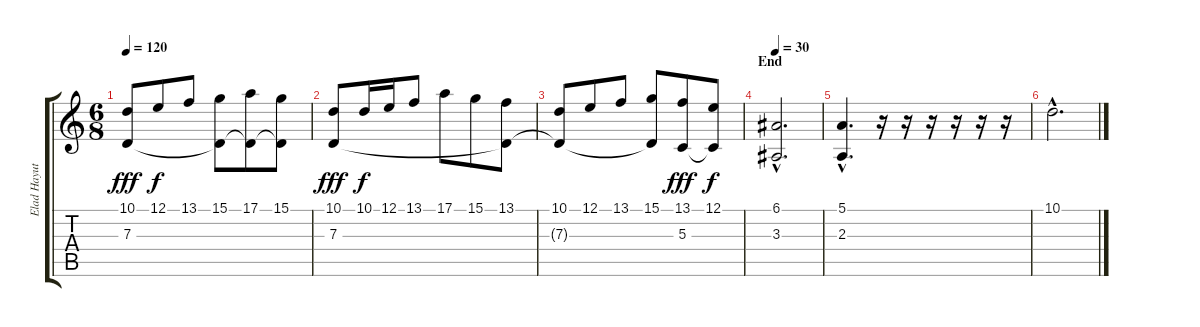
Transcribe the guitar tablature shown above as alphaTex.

\track ("Elad Hayut" "Elad Hayut") {instrument electricgrandpiano}
\staff {score tabs}
\tuning (E4 B3 G3 D3 A2 E2) {hide}
\ts (6 8)
\tempo 120
\clef g2
\ks c
(10.1 7.3).8{dy fff} 12.1.8{dy f} 13.1.8 (15.1 7.3{t}).8 (17.1 7.3{t}).8 (15.1 7.3{t}).8 |
(10.1 7.3).8{dy fff volume 16} 10.1.16{dy f} 12.1.16 13.1.8 17.1.8 15.1.8 (13.1 7.3{t}).8 |
(10.1 7.3{t}).8 12.1.8 13.1.8 (15.1 7.3{t}).8 (13.1 5.3).8{dy fff} (12.1 5.3{t}).8{dy f} |
\section ("" "End")
\tempo 30
(6.1{hac} 3.3{hac}).2{d} |
(5.1{hac} 2.3{hac}).4{d} r.16 r.16 r.16 r.16 r.16 r.16 |
10.1{hac}.2{d}
